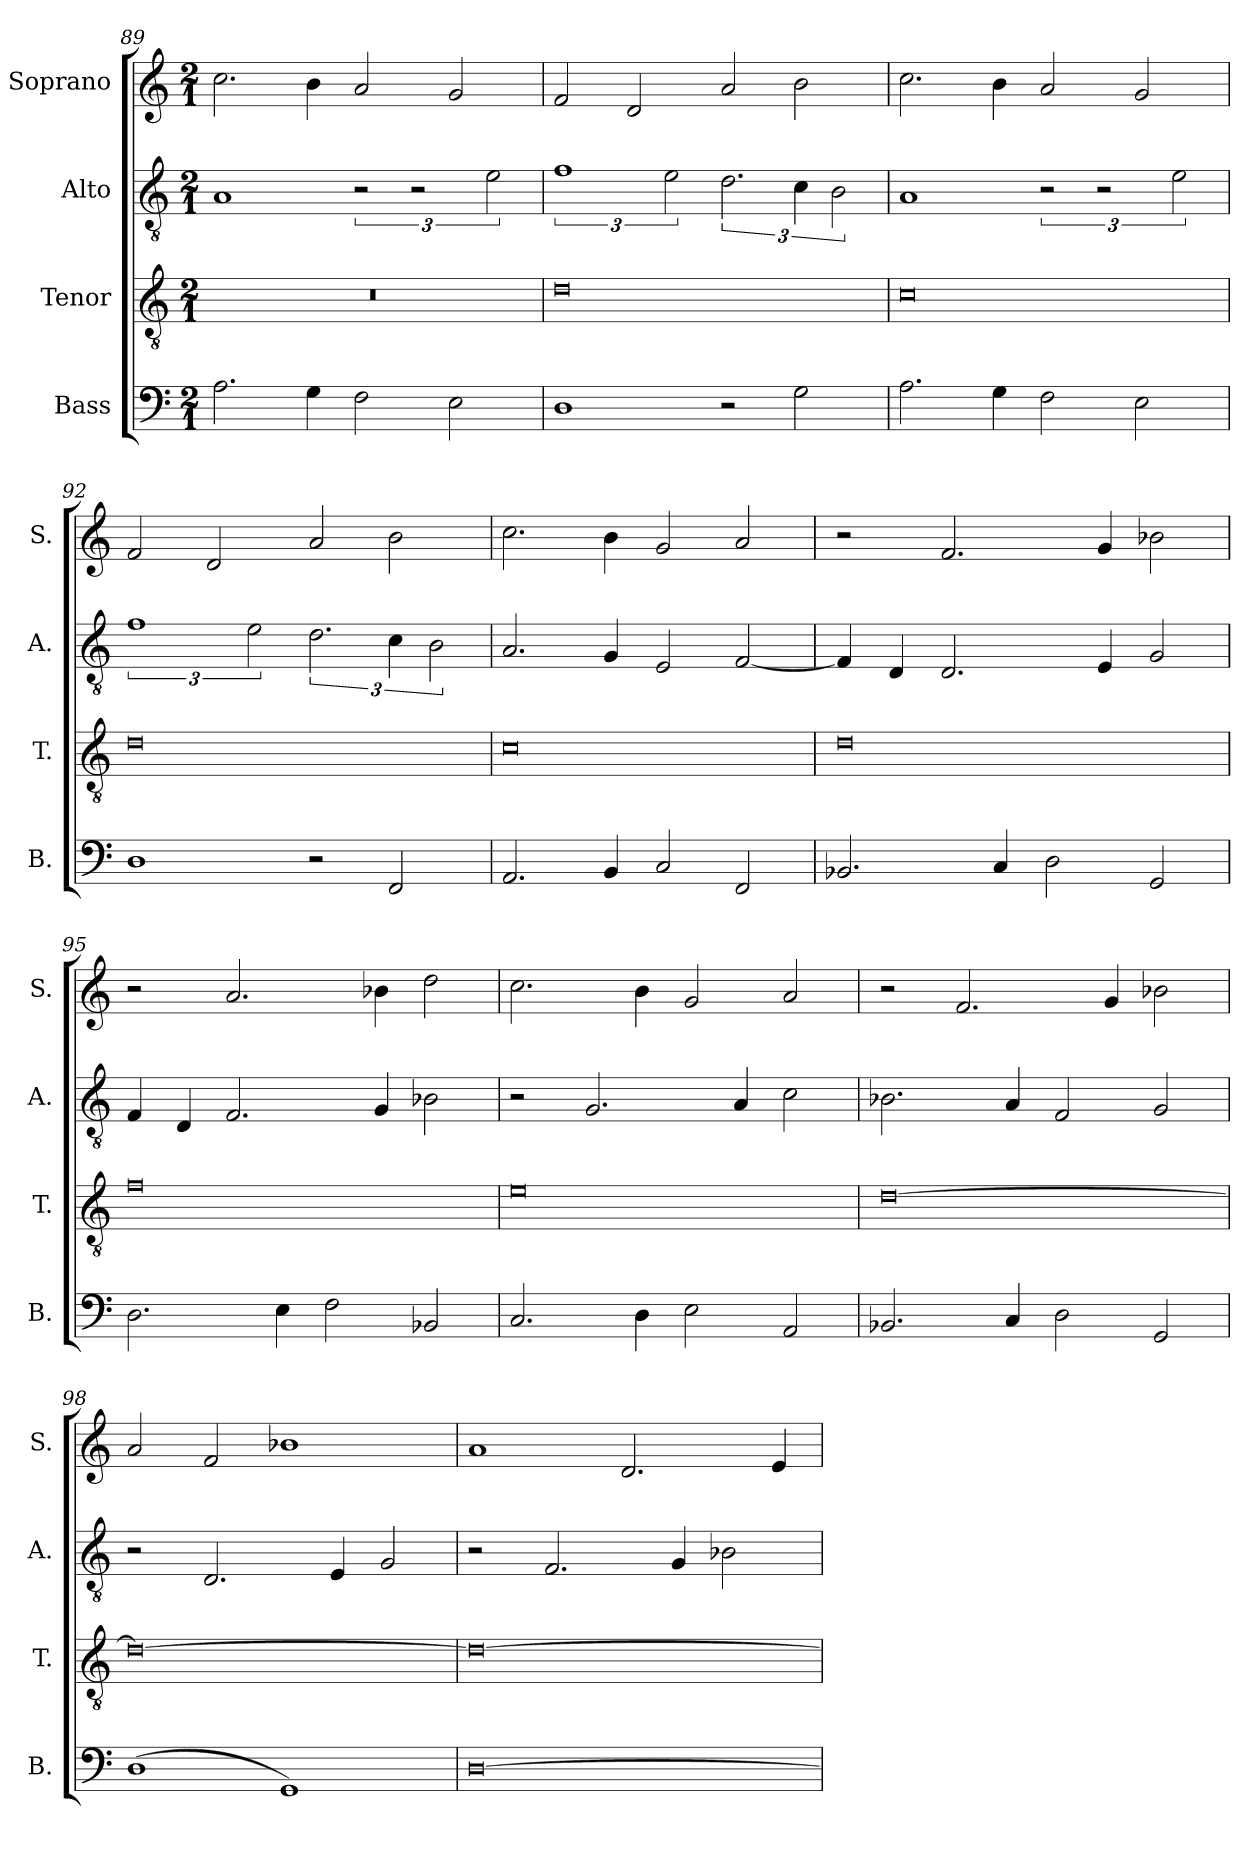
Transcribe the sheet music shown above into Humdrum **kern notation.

**kern	**kern	**kern	**kern
*part4	*part3	*part2	*part1
*staff4	*staff3	*staff2	*staff1
*I"Bass	*I"Tenor	*I"Alto	*I"Soprano
*I'B.	*I'T.	*I'A.	*I'S.
*clefF4	*clefGv2	*clefGv2	*clefG2
*k[]	*k[]	*k[]	*k[]
*M2/1	*M2/1	*M2/1	*M2/1
=89	=89	=89	=89
2.A\	0r	1A	2.cc\
4G\	.	.	4b\
2F\	.	3r	2a/
.	.	3r	.
2E\	.	.	2g/
.	.	3e\	.
=90	=90	=90	=90
1D	0d	3%2f	2f/
.	.	.	2d/
.	.	3e\	.
2r	.	3.d\	2a/
2G\	.	6c\	2b\
.	.	3B\	.
=91	=91	=91	=91
2.A\	0c	1A	2.cc\
4G\	.	.	4b\
2F\	.	3r	2a/
.	.	3r	.
2E\	.	.	2g/
.	.	3e\	.
=92	=92	=92	=92
1D	0d	3%2f	2f/
.	.	.	2d/
.	.	3e\	.
2r	.	3.d\	2a/
2FF/	.	6c\	2b\
.	.	3B\	.
!!LO:LB:g=z
=93	=93	=93	=93
2.AA/	0c	2.A/	2.cc\
4BB/	.	4G/	4b\
2C/	.	2E/	2g/
2FF/	.	[2F/	2a/
=94	=94	=94	=94
2.BB-X/	0d	4F/]	2r
.	.	4D/	.
.	.	2.D/	2.f/
4C/	.	.	.
2D\	.	.	.
.	.	4E/	4g/
2GG/	.	2G/	2b-X\
=95	=95	=95	=95
2.D\	0f	4F/	2r
.	.	4D/	.
.	.	2.F/	2.a/
4E\	.	.	.
2F\	.	.	.
.	.	4G/	4b-X\
2BB-X/	.	2B-X\	2dd\
=96	=96	=96	=96
2.C/	0e	2r	2.cc\
.	.	2.G/	.
4D\	.	.	4b\
2E\	.	.	2g/
.	.	4A/	.
2AA/	.	2c\	2a/
=97	=97	=97	=97
2.BB-X/	[0d	2.B-X\	2r
.	.	.	2.f/
4C/	.	4A/	.
2D\	.	2F/	.
.	.	.	4g/
2GG/	.	2G/	2b-X\
!!LO:LB:g=z
=98	=98	=98	=98
(>1D	0d_	2r	2a/
.	.	2.D/	2f/
1GG)	.	.	1b-X
.	.	4E/	.
.	.	2G/	.
=99	=99	=99	=99
[0D	0d_	2r	1a
.	.	2.F/	.
.	.	.	2.d/
.	.	4G/	.
.	.	2B-X\	.
.	.	.	4e/
=	=	=	=
*-	*-	*-	*-
